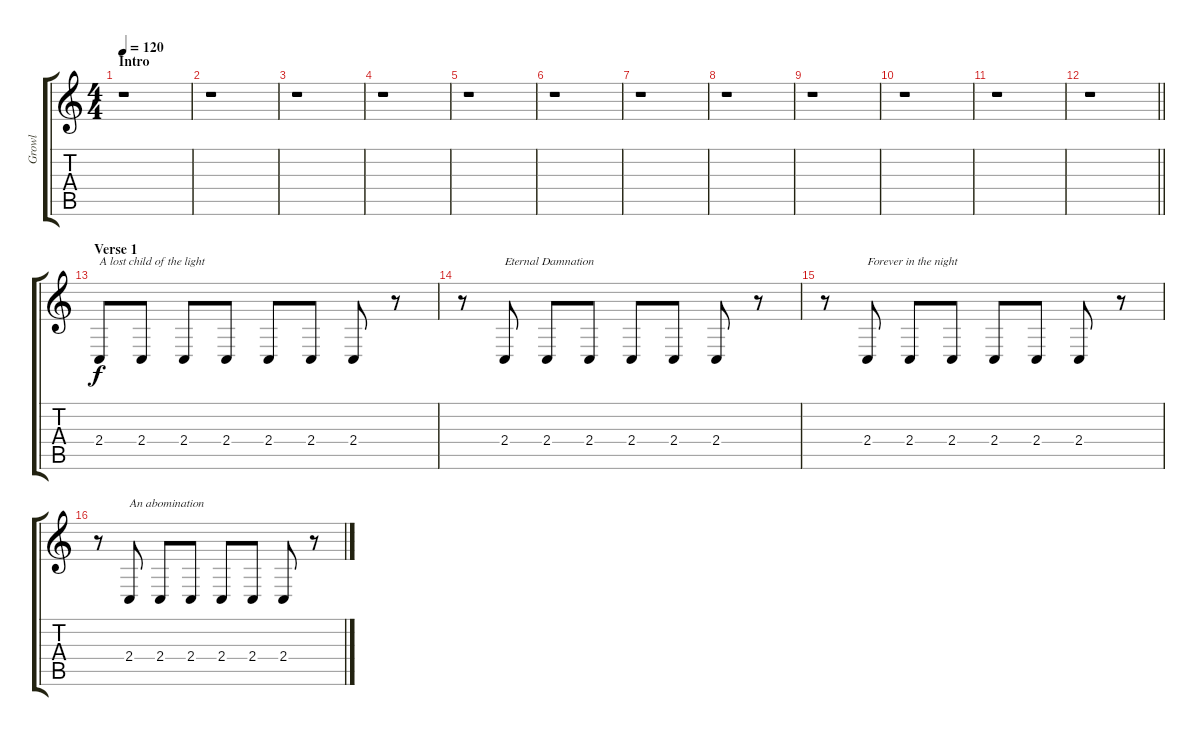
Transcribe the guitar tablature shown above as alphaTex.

\track ("Growl" "Growl") {instrument lead8bassandlead}
\staff {score tabs}
\tuning (C4 G3 Eb3 Bb2 F2 C2) {hide}
\ts (4 4)
\section ("" "Intro")
\tempo 120
\clef g2
\ks c
r.1{dy f instrument lead8bassandlead} |
r.1 |
r.1 |
r.1 |
r.1 |
r.1 |
r.1 |
r.1 |
r.1 |
r.1 |
r.1 |
\barLineRight lightlight
r.1 |
\section ("" "Verse 1")
2.4.8{txt "A lost child of the light"} 2.4.8 2.4.8 2.4.8 2.4.8 2.4.8 2.4.8 r.8 |
r.8 2.4.8{txt "Eternal Damnation"} 2.4.8 2.4.8 2.4.8 2.4.8 2.4.8 r.8 |
r.8 2.4.8{txt "Forever in the night"} 2.4.8 2.4.8 2.4.8 2.4.8 2.4.8 r.8 |
r.8 2.4.8{txt "An abomination"} 2.4.8 2.4.8 2.4.8 2.4.8 2.4.8 r.8
